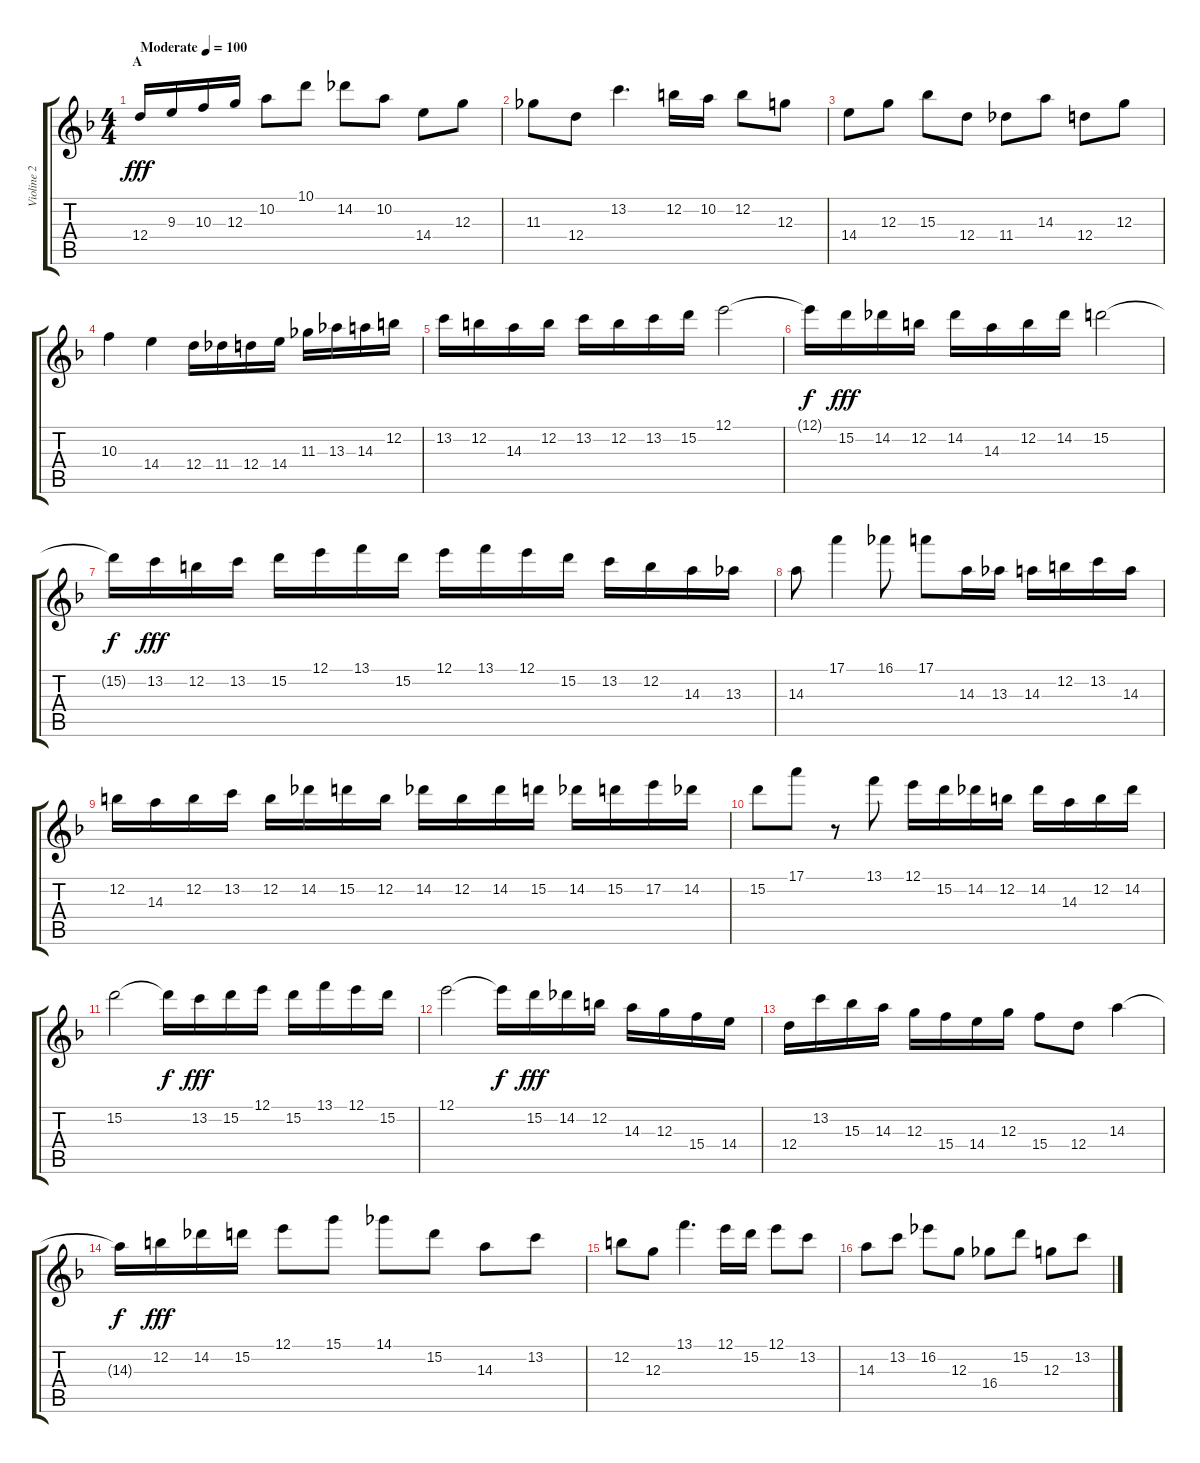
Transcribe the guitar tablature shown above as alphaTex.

\track ("Violine 2" "Violine 2") {instrument overdrivenguitar}
\staff {score tabs}
\tuning (E4 B3 G3 D3 A2 E2) {hide}
\ts (4 4)
\section ("" "A")
\tempo (100 "Moderate")
\clef g2
\ks dminor
12.4.16{dy fff instrument overdrivenguitar beam Up} 9.3.16{beam Up} 10.3.16{beam Up} 12.3.16{beam Up} 10.2.8 10.1.8 14.2.8 10.2.8 14.4.8 12.3.8 |
11.3.8 12.4.8 13.2.4{d} 12.2.16 10.2.16 12.2.8 12.3.8 |
14.4.8 12.3.8 15.3.8 12.4.8 11.4.8 14.3.8 12.4.8 12.3.8 |
10.3.4 14.4.4 12.4.16 11.4.16 12.4.16 14.4.16 11.3.16 13.3.16 14.3.16 12.2.16 |
13.2.16 12.2.16 14.3.16 12.2.16 13.2.16 12.2.16 13.2.16 15.2.16 12.1.2 |
12.1{t}.16{dy f} 15.2.16{dy fff} 14.2.16 12.2.16 14.2.16 14.3.16 12.2.16 14.2.16 15.2.2 |
15.2{t}.16{dy f} 13.2.16{dy fff} 12.2.16 13.2.16 15.2.16 12.1.16 13.1.16 15.2.16 12.1.16 13.1.16 12.1.16 15.2.16 13.2.16 12.2.16 14.3.16 13.3.16 |
14.3.8 17.1.4 16.1.8 17.1.8 14.3.16 13.3.16 14.3.16 12.2.16 13.2.16 14.3.16 |
12.2.16 14.3.16 12.2.16 13.2.16 12.2.16 14.2.16 15.2.16 12.2.16 14.2.16 12.2.16 14.2.16 15.2.16 14.2.16 15.2.16 17.2.16 14.2.16 |
15.2.8 17.1.8 r.8 13.1.8 12.1.16 15.2.16 14.2.16 12.2.16 14.2.16 14.3.16 12.2.16 14.2.16 |
15.2.2 15.2{t}.16{dy f} 13.2.16{dy fff} 15.2.16 12.1.16 15.2.16 13.1.16 12.1.16 15.2.16 |
12.1.2 12.1{t}.16{dy f} 15.2.16{dy fff} 14.2.16 12.2.16 14.3.16 12.3.16 15.4.16 14.4.16 |
12.4.16 13.2.16 15.3.16 14.3.16 12.3.16 15.4.16 14.4.16 12.3.16 15.4.8 12.4.8 14.3.4 |
14.3{t}.16{dy f} 12.2.16{dy fff} 14.2.16 15.2.16 12.1.8 15.1.8 14.1.8 15.2.8 14.3.8 13.2.8 |
12.2.8 12.3.8 13.1.4{d} 12.1.16 15.2.16 12.1.8 13.2.8 |
14.3.8 13.2.8 16.2.8 12.3.8 16.4.8 15.2.8 12.3.8 13.2.8
